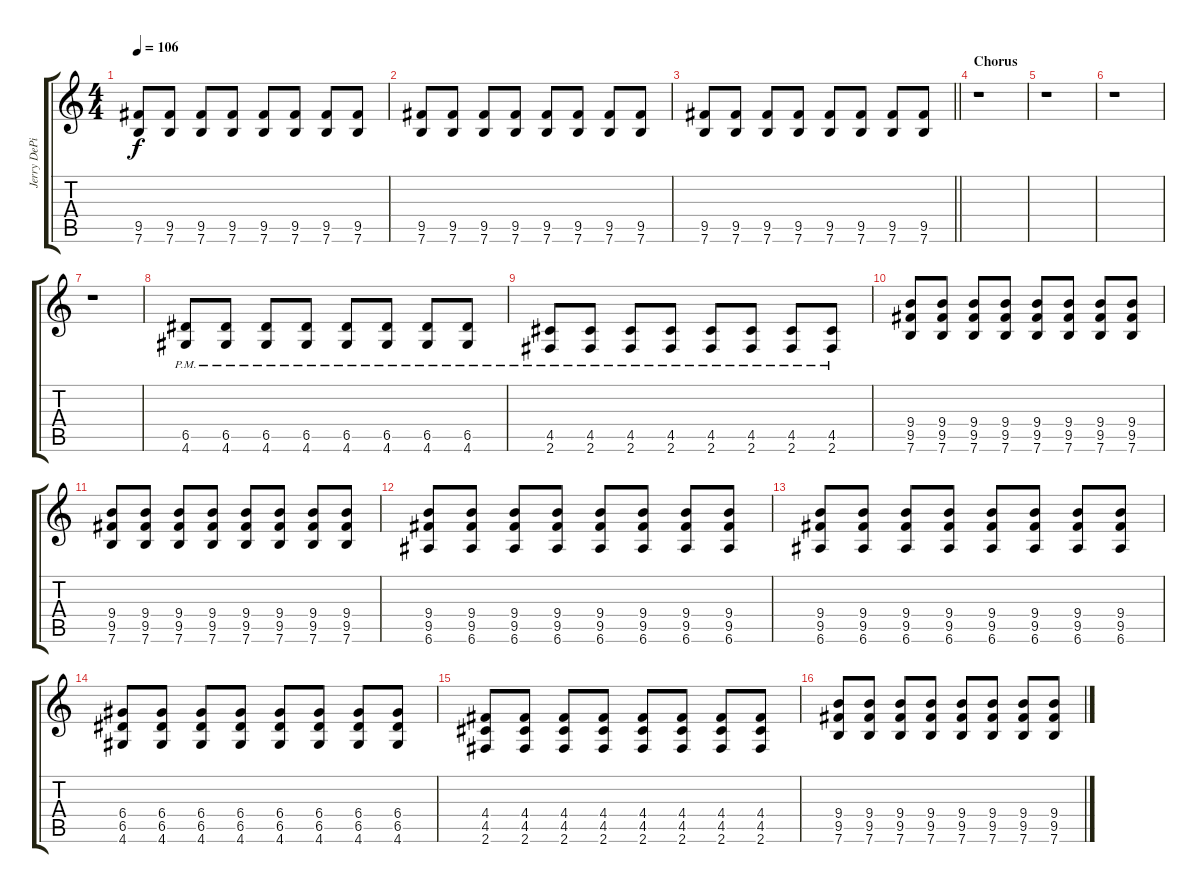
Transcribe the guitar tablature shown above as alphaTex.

\track ("Jerry DePizzo" "Jerry DePi") {instrument electricguitarclean}
\staff {score tabs}
\tuning (E4 B3 G3 D3 A2 E2) {hide}
\ts (4 4)
\tempo 106
\clef g2
\ks c
(9.5 7.6).8{dy f} (9.5 7.6).8 (9.5 7.6).8 (9.5 7.6).8 (9.5 7.6).8 (9.5 7.6).8 (9.5 7.6).8 (9.5 7.6).8 |
(9.5 7.6).8 (9.5 7.6).8 (9.5 7.6).8 (9.5 7.6).8 (9.5 7.6).8 (9.5 7.6).8 (9.5 7.6).8 (9.5 7.6).8 |
\barLineRight lightlight
(9.5 7.6).8 (9.5 7.6).8 (9.5 7.6).8 (9.5 7.6).8 (9.5 7.6).8 (9.5 7.6).8 (9.5 7.6).8 (9.5 7.6).8 |
\section ("" "Chorus")
r.1 |
r.1 |
r.1 |
r.1 |
(6.5{pm} 4.6{pm}).8 (6.5{pm} 4.6{pm}).8 (6.5{pm} 4.6{pm}).8 (6.5{pm} 4.6{pm}).8 (6.5{pm} 4.6{pm}).8 (6.5{pm} 4.6{pm}).8 (6.5{pm} 4.6{pm}).8 (6.5{pm} 4.6{pm}).8 |
(4.5{pm} 2.6{pm}).8 (4.5{pm} 2.6{pm}).8 (4.5{pm} 2.6{pm}).8 (4.5{pm} 2.6{pm}).8 (4.5{pm} 2.6{pm}).8 (4.5{pm} 2.6{pm}).8 (4.5{pm} 2.6{pm}).8 (4.5{pm} 2.6{pm}).8 |
(9.4 9.5 7.6).8 (9.4 9.5 7.6).8 (9.4 9.5 7.6).8 (9.4 9.5 7.6).8 (9.4 9.5 7.6).8 (9.4 9.5 7.6).8 (9.4 9.5 7.6).8 (9.4 9.5 7.6).8 |
(9.4 9.5 7.6).8 (9.4 9.5 7.6).8 (9.4 9.5 7.6).8 (9.4 9.5 7.6).8 (9.4 9.5 7.6).8 (9.4 9.5 7.6).8 (9.4 9.5 7.6).8 (9.4 9.5 7.6).8 |
(9.4 9.5 6.6).8 (9.4 9.5 6.6).8 (9.4 9.5 6.6).8 (9.4 9.5 6.6).8 (9.4 9.5 6.6).8 (9.4 9.5 6.6).8 (9.4 9.5 6.6).8 (9.4 9.5 6.6).8 |
(9.4 9.5 6.6).8 (9.4 9.5 6.6).8 (9.4 9.5 6.6).8 (9.4 9.5 6.6).8 (9.4 9.5 6.6).8 (9.4 9.5 6.6).8 (9.4 9.5 6.6).8 (9.4 9.5 6.6).8 |
(6.4 6.5 4.6).8 (6.4 6.5 4.6).8 (6.4 6.5 4.6).8 (6.4 6.5 4.6).8 (6.4 6.5 4.6).8 (6.4 6.5 4.6).8 (6.4 6.5 4.6).8 (6.4 6.5 4.6).8 |
(4.4 4.5 2.6).8 (4.4 4.5 2.6).8 (4.4 4.5 2.6).8 (4.4 4.5 2.6).8 (4.4 4.5 2.6).8 (4.4 4.5 2.6).8 (4.4 4.5 2.6).8 (4.4 4.5 2.6).8 |
(9.4 9.5 7.6).8 (9.4 9.5 7.6).8 (9.4 9.5 7.6).8 (9.4 9.5 7.6).8 (9.4 9.5 7.6).8 (9.4 9.5 7.6).8 (9.4 9.5 7.6).8 (9.4 9.5 7.6).8
